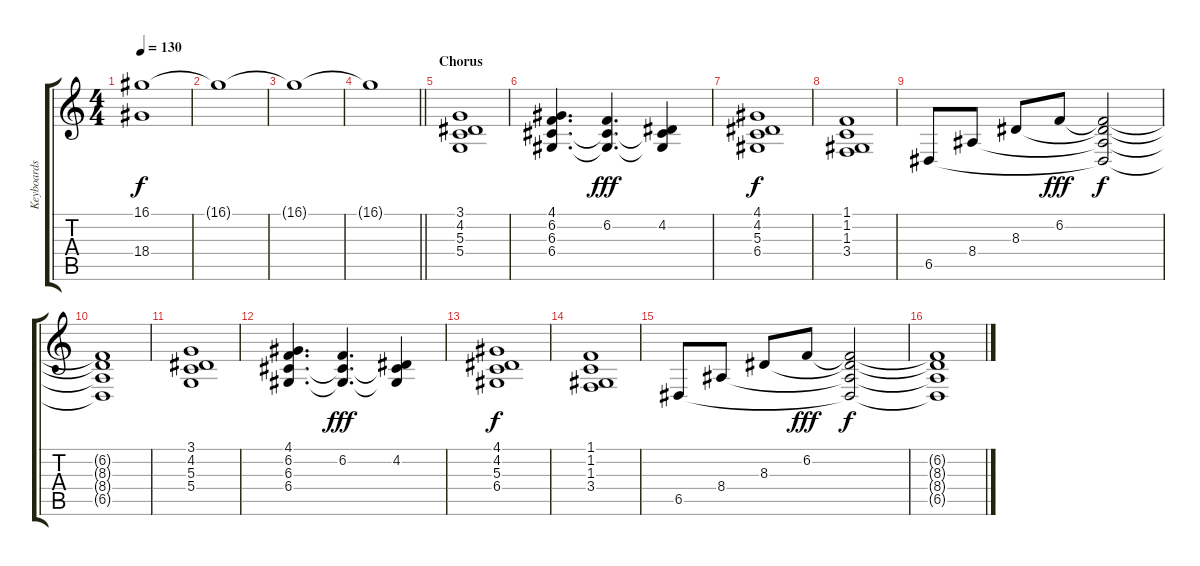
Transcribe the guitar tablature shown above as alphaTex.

\track ("Keyboards Lead" "Keyboards ") {instrument lead2sawtooth}
\staff {score tabs}
\tuning (E4 B3 G3 D3 A2 E2) {hide}
\ts (4 4)
\tempo 130
\clef g2
\ks c
(16.1 18.4).1{dy f volume 14} |
16.1{t}.1 |
16.1{t}.1 |
\barLineRight lightlight
16.1{t}.1 |
\section ("" "Chorus")
(3.1 4.2 5.3 5.4).1{volume 11} |
(4.1 6.2 6.3 6.4).4{d} (6.2 6.3{t} 6.4{t}).4{d dy fff} (4.2 6.3{t} 6.4{t}).4 |
(4.1 4.2 5.3 6.4).1{dy f} |
(1.1 1.2 1.3 3.4).1 |
6.5.8 8.4.8 8.3.8 6.2.8{dy fff} (6.2{t} 8.3{t} 8.4{t} 6.5{t}).2{dy f} |
(6.2{t} 8.3{t} 8.4{t} 6.5{t}).1 |
(3.1 4.2 5.3 5.4).1 |
(4.1 6.2 6.3 6.4).4{d} (6.2 6.3{t} 6.4{t}).4{d dy fff} (4.2 6.3{t} 6.4{t}).4 |
(4.1 4.2 5.3 6.4).1{dy f} |
(1.1 1.2 1.3 3.4).1 |
6.5.8 8.4.8 8.3.8 6.2.8{dy fff} (6.2{t} 8.3{t} 8.4{t} 6.5{t}).2{dy f} |
(6.2{t} 8.3{t} 8.4{t} 6.5{t}).1
